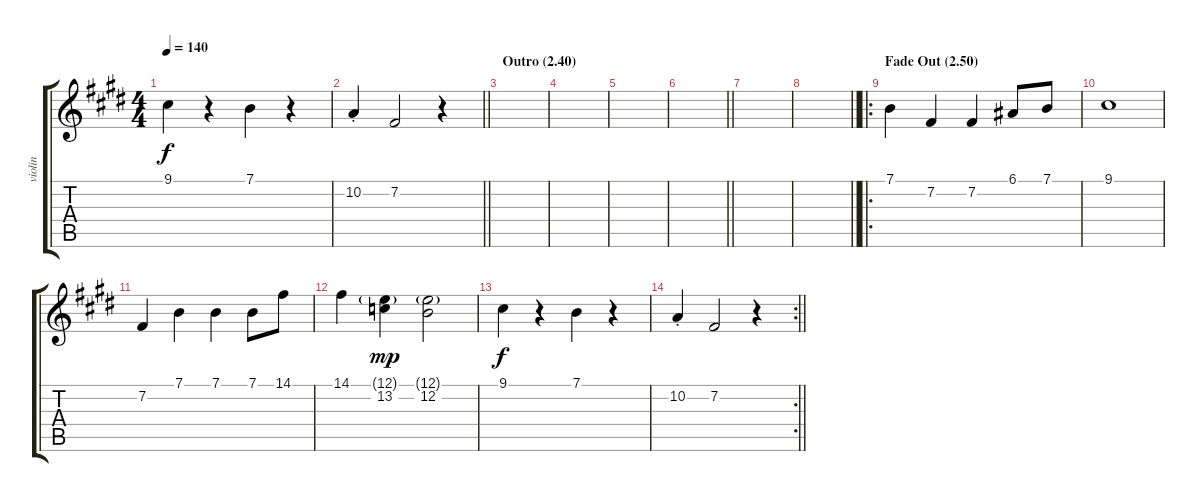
\track ("violin" "violin") {instrument violin}
\staff {score tabs}
\tuning (E4 B3 G3 D3 A2 E2) {hide}
\ts (4 4)
\tempo 140
\clef g2
\ks e
9.1.4{dy f} r.4 7.1.4 r.4 |
\barLineRight lightlight
10.2{st}.4 7.2.2 r.4 |
\section ("" "Outro (2.40)")
|
|
|
\barLineRight lightlight
|
|
\barLineRight lightlight
|
\ro
\section ("" "Fade Out (2.50)")
7.1.4 7.2.4 7.2.4 6.1.8 7.1.8 |
9.1.1 |
7.2.4 7.1.4 7.1.4 7.1.8 14.1.8 |
14.1.4 (12.1{g} 13.2).4{dy mp} (12.1{g} 12.2).2 |
9.1.4{dy f} r.4 7.1.4 r.4 |
\rc 2
\barLineRight lightlight
10.2{st}.4 7.2.2 r.4
